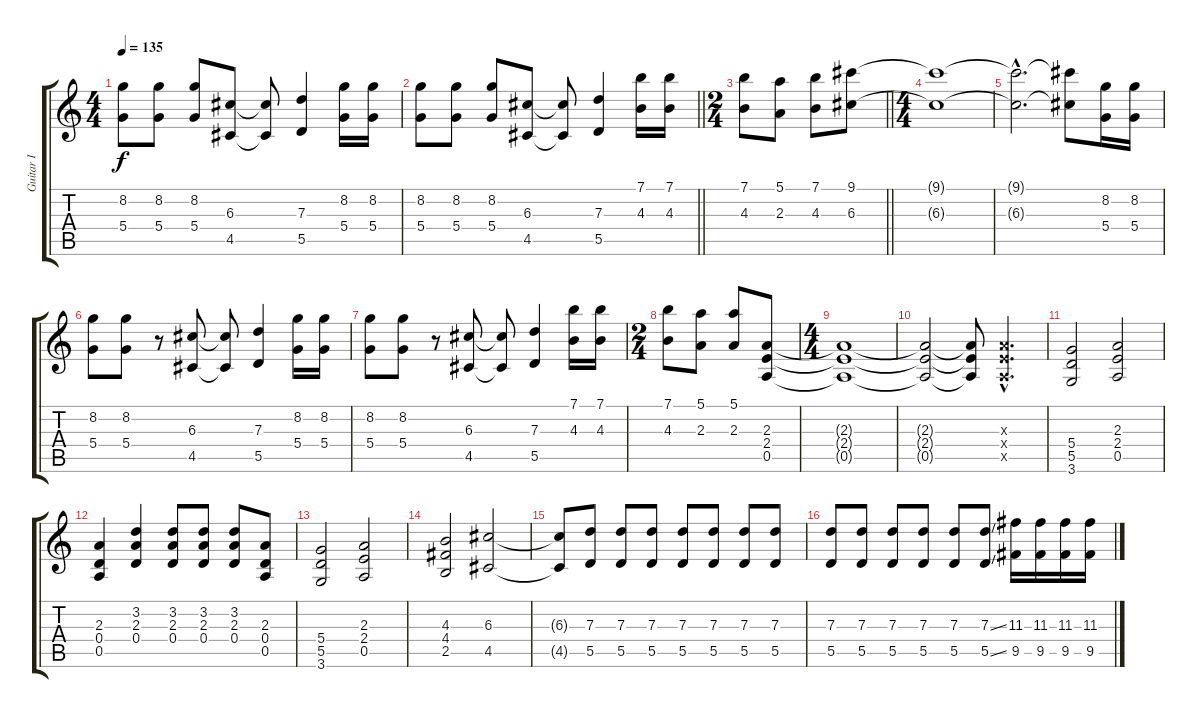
\track ("Guitar I" "Guitar I") {instrument distortionguitar}
\staff {score tabs}
\tuning (E4 B3 G3 D3 A2 E2) {hide}
\ts (4 4)
\tempo 135
\clef g2
\ks c
(8.2 5.4).8{dy f} (8.2 5.4).8 (8.2 5.4).8 (6.3 4.5).8 (6.3{t} 4.5{t}).8 (7.3 5.5).4 (8.2 5.4).16 (8.2 5.4).16 |
\barLineRight lightlight
(8.2 5.4).8 (8.2 5.4).8 (8.2 5.4).8 (6.3 4.5).8 (6.3{t} 4.5{t}).8 (7.3 5.5).4 (7.1 4.3).16 (7.1 4.3).16 |
\ts (2 4)
\barLineRight lightlight
(7.1 4.3).8 (5.1 2.3).8 (7.1 4.3).8 (9.1 6.3).8 |
\ts (4 4)
(9.1{t} 6.3{t}).1 |
(9.1{hac t} 6.3{hac t}).2{d} (9.1{t} 6.3{t}).8 (8.2 5.4).16 (8.2 5.4).16 |
(8.2 5.4).8 (8.2 5.4).8 r.8 (6.3 4.5).8 (6.3{t} 4.5{t}).8 (7.3 5.5).4 (8.2 5.4).16 (8.2 5.4).16 |
(8.2 5.4).8 (8.2 5.4).8 r.8 (6.3 4.5).8 (6.3{t} 4.5{t}).8 (7.3 5.5).4 (7.1 4.3).16 (7.1 4.3).16 |
\ts (2 4)
(7.1 4.3).8 (5.1 2.3).8 (5.1 2.3).8 (2.3 2.4 0.5).8 |
\ts (4 4)
(2.3{t} 2.4{t} 0.5{t}).1 |
(2.3{t} 2.4{t} 0.5{t}).2 (2.3{t} 2.4{t} 0.5{t}).8 (2.3{hac x} 2.4{hac x} 0.5{hac x}).4{d} |
(5.4 5.5 3.6).2 (2.3 2.4 0.5).2 |
(2.3 0.4 0.5).4 (3.2 2.3 0.4).4 (3.2 2.3 0.4).8 (3.2 2.3 0.4).8 (3.2 2.3 0.4).8 (2.3 0.4 0.5).8 |
(5.4 5.5 3.6).2 (2.3 2.4 0.5).2 |
(4.3 4.4 2.5).2 (6.3 4.5).2 |
(6.3{t} 4.5{t}).8 (7.3 5.5).8 (7.3 5.5).8 (7.3 5.5).8 (7.3 5.5).8 (7.3 5.5).8 (7.3 5.5).8 (7.3 5.5).8 |
(7.3 5.5).8 (7.3 5.5).8 (7.3 5.5).8 (7.3 5.5).8 (7.3 5.5).8 (7.3{ss} 5.5{ss}).8 (11.3 9.5).16 (11.3 9.5).16 (11.3 9.5).16 (11.3 9.5).16
